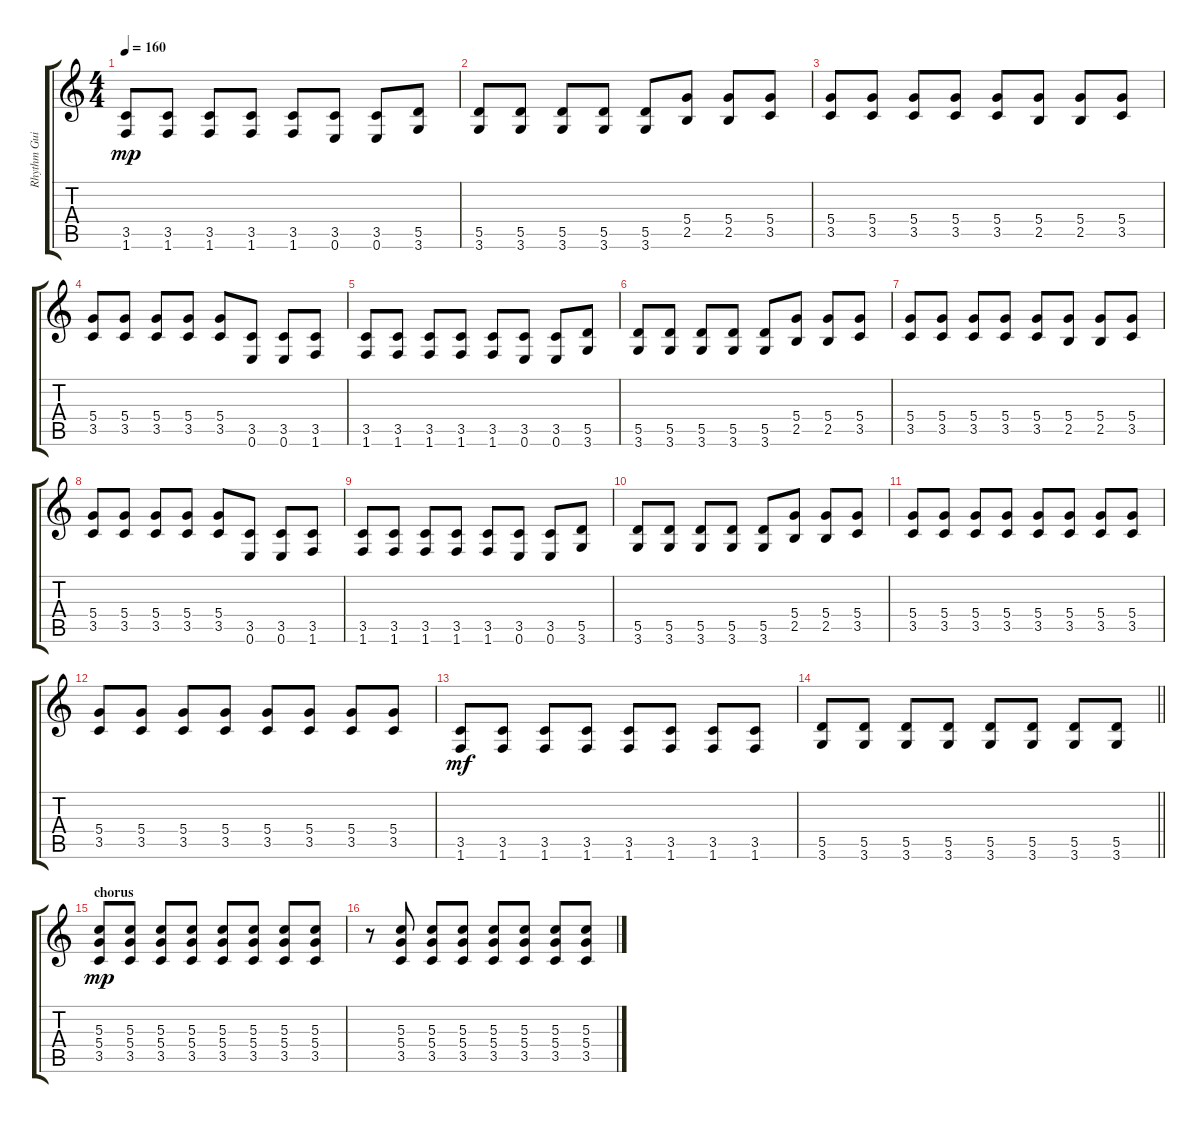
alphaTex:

\track ("Rhythm Guitar" "Rhythm Gui") {instrument distortionguitar}
\staff {score tabs}
\tuning (E4 B3 G3 D3 A2 E2) {hide}
\ts (4 4)
\tempo 160
\clef g2
\ks c
(3.5 1.6).8{dy mp} (3.5 1.6).8 (3.5 1.6).8 (3.5 1.6).8 (3.5 1.6).8 (3.5 0.6).8 (3.5 0.6).8 (5.5 3.6).8 |
(5.5 3.6).8 (5.5 3.6).8 (5.5 3.6).8 (5.5 3.6).8 (5.5 3.6).8 (5.4 2.5).8 (5.4 2.5).8 (5.4 3.5).8 |
(5.4 3.5).8 (5.4 3.5).8 (5.4 3.5).8 (5.4 3.5).8 (5.4 3.5).8 (5.4 2.5).8 (5.4 2.5).8 (5.4 3.5).8 |
(5.4 3.5).8 (5.4 3.5).8 (5.4 3.5).8 (5.4 3.5).8 (5.4 3.5).8 (3.5 0.6).8 (3.5 0.6).8 (3.5 1.6).8 |
(3.5 1.6).8 (3.5 1.6).8 (3.5 1.6).8 (3.5 1.6).8 (3.5 1.6).8 (3.5 0.6).8 (3.5 0.6).8 (5.5 3.6).8 |
(5.5 3.6).8 (5.5 3.6).8 (5.5 3.6).8 (5.5 3.6).8 (5.5 3.6).8 (5.4 2.5).8 (5.4 2.5).8 (5.4 3.5).8 |
(5.4 3.5).8 (5.4 3.5).8 (5.4 3.5).8 (5.4 3.5).8 (5.4 3.5).8 (5.4 2.5).8 (5.4 2.5).8 (5.4 3.5).8 |
(5.4 3.5).8 (5.4 3.5).8 (5.4 3.5).8 (5.4 3.5).8 (5.4 3.5).8 (3.5 0.6).8 (3.5 0.6).8 (3.5 1.6).8 |
(3.5 1.6).8 (3.5 1.6).8 (3.5 1.6).8 (3.5 1.6).8 (3.5 1.6).8 (3.5 0.6).8 (3.5 0.6).8 (5.5 3.6).8 |
(5.5 3.6).8 (5.5 3.6).8 (5.5 3.6).8 (5.5 3.6).8 (5.5 3.6).8 (5.4 2.5).8 (5.4 2.5).8 (5.4 3.5).8 |
(5.4 3.5).8 (5.4 3.5).8 (5.4 3.5).8 (5.4 3.5).8 (5.4 3.5).8 (5.4 3.5).8 (5.4 3.5).8 (5.4 3.5).8 |
(5.4 3.5).8 (5.4 3.5).8 (5.4 3.5).8 (5.4 3.5).8 (5.4 3.5).8 (5.4 3.5).8 (5.4 3.5).8 (5.4 3.5).8 |
(3.5 1.6).8{dy mf} (3.5 1.6).8 (3.5 1.6).8 (3.5 1.6).8 (3.5 1.6).8 (3.5 1.6).8 (3.5 1.6).8 (3.5 1.6).8 |
\barLineRight lightlight
(5.5 3.6).8 (5.5 3.6).8 (5.5 3.6).8 (5.5 3.6).8 (5.5 3.6).8 (5.5 3.6).8 (5.5 3.6).8 (5.5 3.6).8 |
\section ("" "chorus")
(5.3 5.4 3.5).8{dy mp} (5.3 5.4 3.5).8 (5.3 5.4 3.5).8 (5.3 5.4 3.5).8 (5.3 5.4 3.5).8 (5.3 5.4 3.5).8 (5.3 5.4 3.5).8 (5.3 5.4 3.5).8 |
r.8 (5.3 5.4 3.5).8 (5.3 5.4 3.5).8 (5.3 5.4 3.5).8 (5.3 5.4 3.5).8 (5.3 5.4 3.5).8 (5.3 5.4 3.5).8 (5.3 5.4 3.5).8
